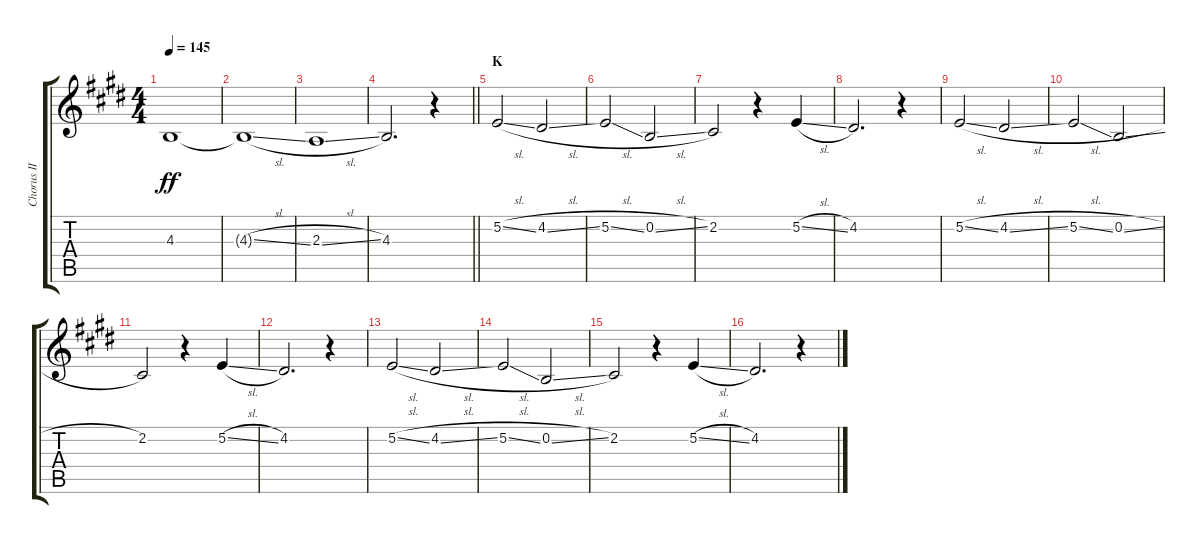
\track ("Chorus II" "Chorus II") {instrument voiceoohs}
\staff {score tabs}
\tuning (E4 B3 G3 D3 A2 E2) {hide}
\ts (4 4)
\tempo 145
\clef g2
\ks e
4.3.1{dy ff} |
4.3{sl t}.1 |
2.3{sl}.1 |
\barLineRight lightlight
4.3.2{d} r.4 |
\section ("" "K")
5.2{sl}.2 4.2{sl}.2 |
5.2{sl}.2 0.2{sl}.2 |
2.2.2 r.4 5.2{sl}.4 |
4.2.2{d} r.4 |
5.2{sl}.2 4.2{sl}.2 |
5.2{sl}.2 0.2{sl}.2 |
2.2.2 r.4 5.2{sl}.4 |
4.2.2{d} r.4 |
5.2{sl}.2 4.2{sl}.2 |
5.2{sl}.2 0.2{sl}.2 |
2.2.2 r.4 5.2{sl}.4 |
4.2.2{d} r.4
